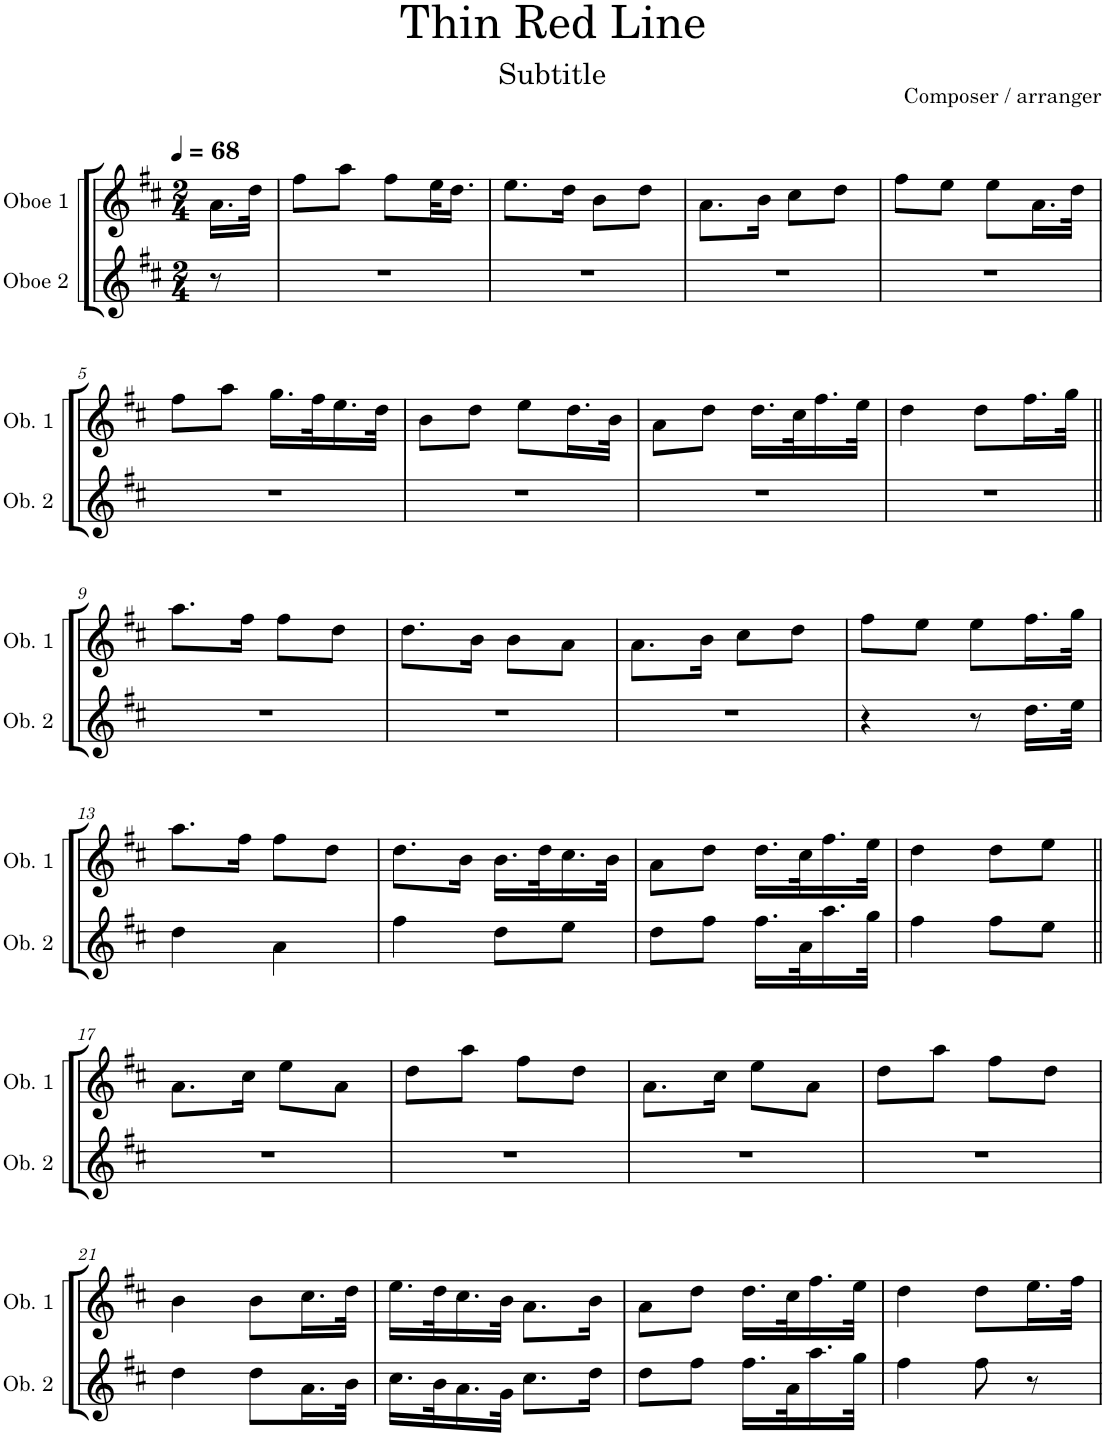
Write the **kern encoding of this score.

**kern	**kern
*part2	*part1
*staff2	*staff1
*I"Oboe 2	*I"Oboe 1
*I'Ob. 2	*I'Ob. 1
*clefG2	*clefG2
*k[f#c#]	*k[f#c#]
*M2/4	*M2/4
*MM68	*MM68
=	=
8r	16.a\LL
.	32dd\JJk
=1	=1
2r	8ff#\L
.	8aa\J
.	8ff#\L
.	32ee\KL
.	16.dd\JJ
=2	=2
2r	8.ee\L
.	16dd\Jk
.	8b\L
.	8dd\J
=3	=3
2r	8.a\L
.	16b\Jk
.	8cc#\L
.	8dd\J
=4	=4
2r	8ff#\L
.	8ee\J
.	8ee\L
.	16.a\L
.	32dd\JJk
!!LO:LB:g=z
=5	=5
2r	8ff#\L
.	8aa\J
.	16.gg\LL
.	32ff#\K
.	16.ee\
.	32dd\JJk
=6	=6
2r	8b\L
.	8dd\J
.	8ee\L
.	16.dd\L
.	32b\JJk
=7	=7
2r	8a\L
.	8dd\J
.	16.dd\LL
.	32cc#\K
.	16.ff#\
.	32ee\JJk
=8	=8
2r	4dd\
.	8dd\L
.	16.ff#\L
.	32gg\JJk
!!LO:LB:g=z
=9||	=9||
2r	8.aa\L
.	16ff#\Jk
.	8ff#\L
.	8dd\J
=10	=10
2r	8.dd\L
.	16b\Jk
.	8b\L
.	8a\J
=11	=11
2r	8.a\L
.	16b\Jk
.	8cc#\L
.	8dd\J
=12	=12
4r	8ff#\L
.	8ee\J
8r	8ee\L
16.dd\LL	16.ff#\L
32ee\JJk	32gg\JJk
!!LO:LB:g=z
=13	=13
4dd\	8.aa\L
.	16ff#\Jk
4a\	8ff#\L
.	8dd\J
=14	=14
4ff#\	8.dd\L
.	16b\Jk
8dd\L	16.b\LL
.	32dd\K
8ee\J	16.cc#\
.	32b\JJk
=15	=15
8dd\L	8a\L
8ff#\J	8dd\J
16.ff#\LL	16.dd\LL
32a\K	32cc#\K
16.aa\	16.ff#\
32gg\JJk	32ee\JJk
=16	=16
4ff#\	4dd\
8ff#\L	8dd\L
8ee\J	8ee\J
!!LO:LB:g=z
=17||	=17||
2r	8.a\L
.	16cc#\Jk
.	8ee\L
.	8a\J
=18	=18
2r	8dd\L
.	8aa\J
.	8ff#\L
.	8dd\J
=19	=19
2r	8.a\L
.	16cc#\Jk
.	8ee\L
.	8a\J
=20	=20
2r	8dd\L
.	8aa\J
.	8ff#\L
.	8dd\J
!!LO:LB:g=z
=21	=21
4dd\	4b\
8dd\L	8b\L
16.a\L	16.cc#\L
32b\JJk	32dd\JJk
=22	=22
16.cc#\LL	16.ee\LL
32b\K	32dd\K
16.a\	16.cc#\
32g\JJk	32b\JJk
8.cc#\L	8.a\L
16dd\Jk	16b\Jk
=23	=23
8dd\L	8a\L
8ff#\J	8dd\J
16.ff#\LL	16.dd\LL
32a\K	32cc#\K
16.aa\	16.ff#\
32gg\JJk	32ee\JJk
=24	=24
4ff#\	4dd\
8ff#\	8dd\L
8r	16.ee\L
.	32ff#\JJk
=	=
*-	*-
